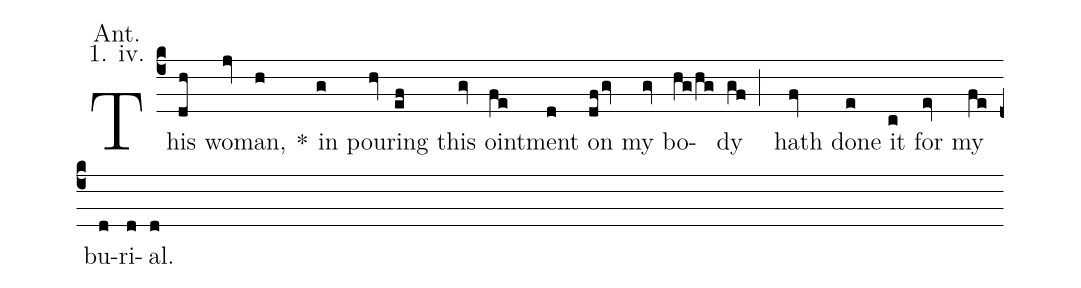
annotation: Ant.;
annotation: 1. iv.;
%%
(c4) This(dh) wo(jv)man,(h) <sp>*</sp>() in(g) pour(hv)ing(ef) this(gv) oint(fe)ment(d) on(dfgv) my(gv) bo(hg/hg)dy(gf;) hath(fv) done(e) it(c) for(ev) my(fe) bu(d)ri(d)al.(d)
